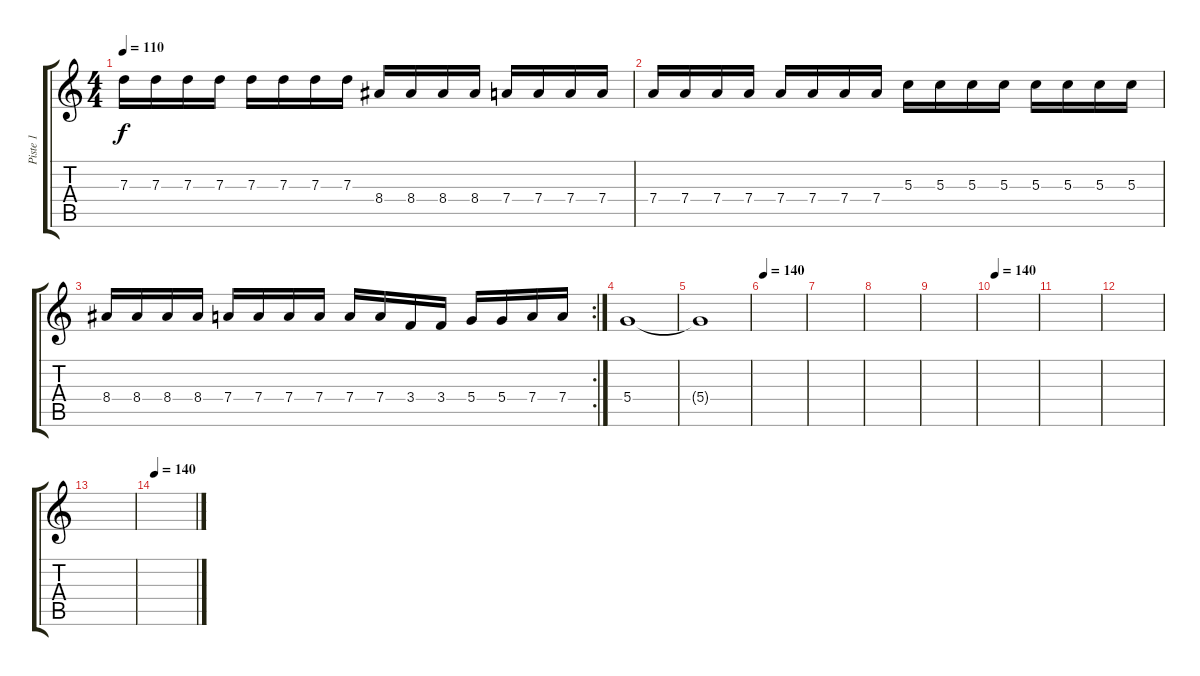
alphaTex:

\track ("Piste 1" "Piste 1") {instrument overdrivenguitar}
\staff {score tabs}
\tuning (E4 B3 G3 D3 A2 E2) {hide}
\ts (4 4)
\tempo 110
\clef g2
\ks c
7.3.16{dy f} 7.3.16 7.3.16 7.3.16 7.3.16 7.3.16 7.3.16 7.3.16 8.4.16 8.4.16 8.4.16 8.4.16 7.4.16 7.4.16 7.4.16 7.4.16 |
7.4.16 7.4.16 7.4.16 7.4.16 7.4.16 7.4.16 7.4.16 7.4.16 5.3.16 5.3.16 5.3.16 5.3.16 5.3.16 5.3.16 5.3.16 5.3.16 |
\rc 2
8.4.16 8.4.16 8.4.16 8.4.16 7.4.16 7.4.16 7.4.16 7.4.16 7.4.16 7.4.16 3.4.16 3.4.16 5.4.16 5.4.16 7.4.16 7.4.16 |
5.4.1 |
5.4{t}.1 |
\tempo 140
|
|
|
|
\tempo 140
|
|
|
|
\tempo 140
